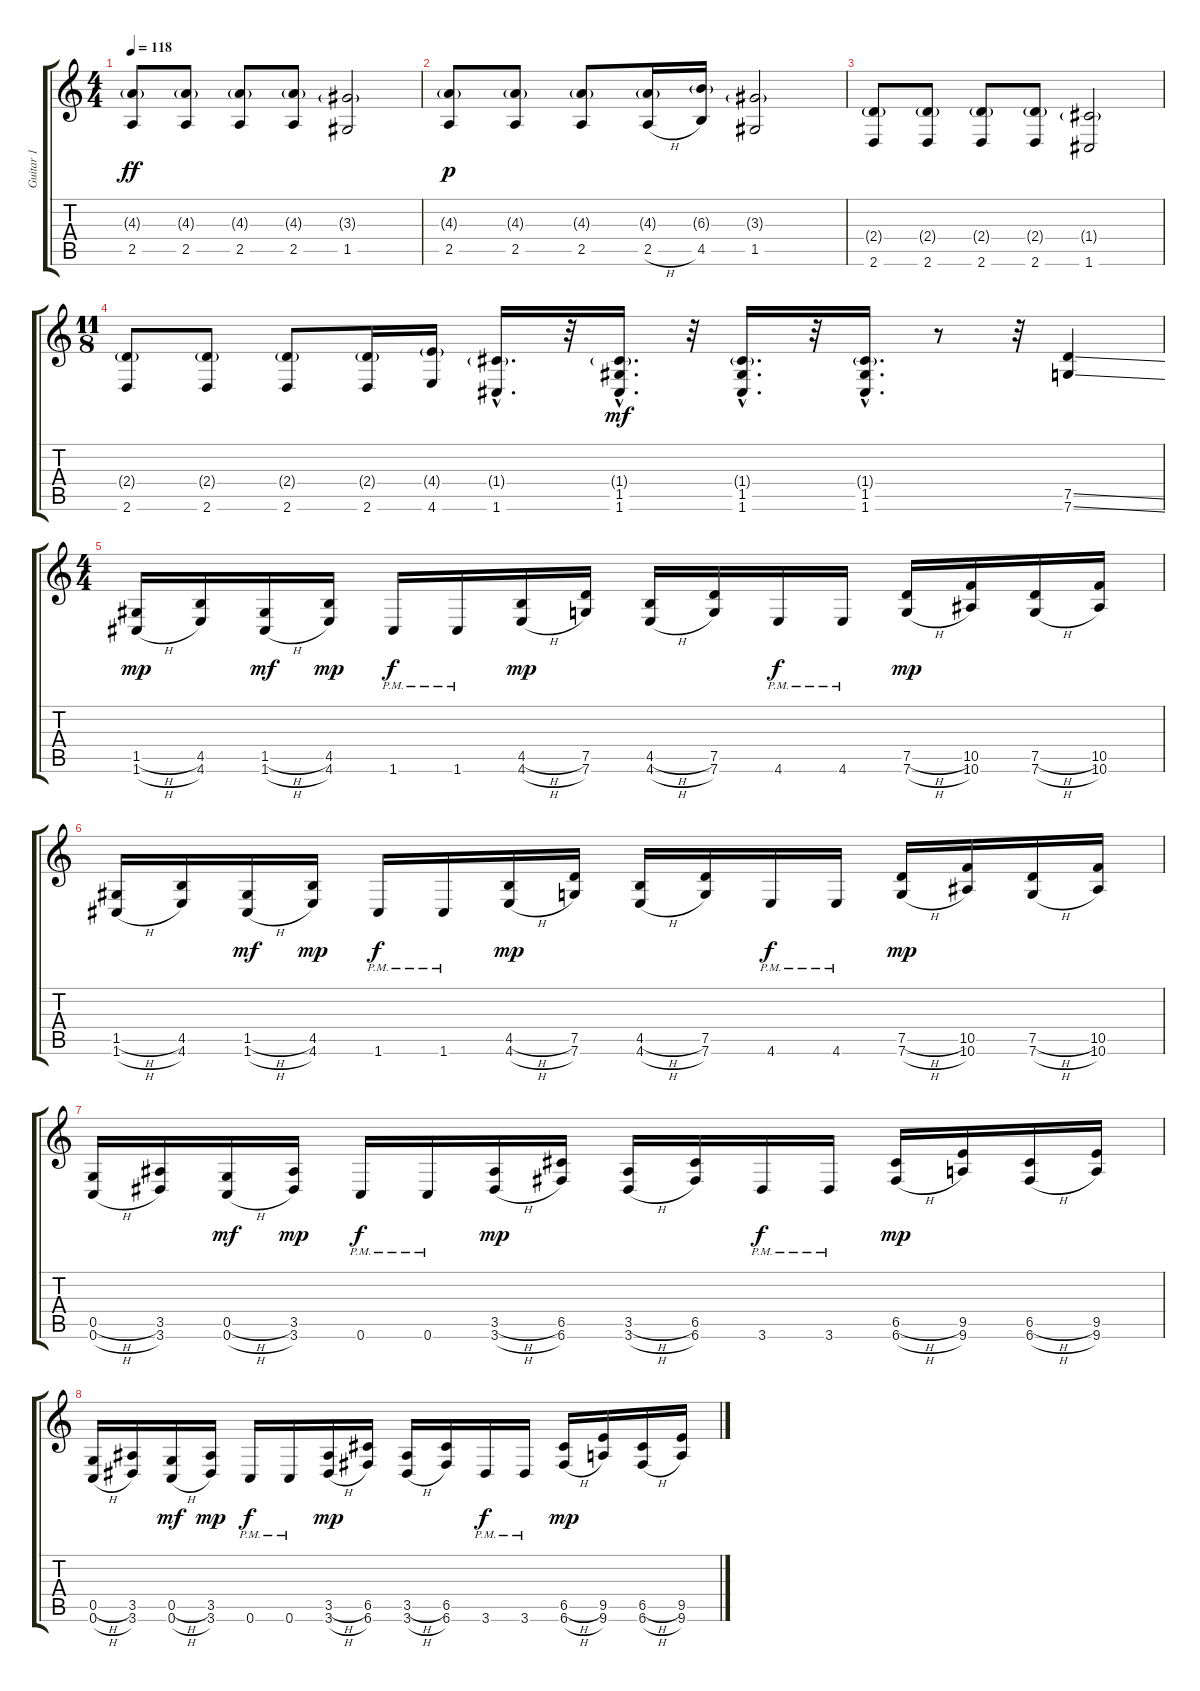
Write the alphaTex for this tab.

\track ("Guitar 1" "Guitar 1") {instrument distortionguitar}
\staff {score tabs}
\tuning (D4 A3 F3 C3 G2 C2) {hide}
\ts (4 4)
\tempo 118
\clef g2
\ks c
(4.3{g} 2.5).8{dy ff} (4.3{g} 2.5).8 (4.3{g} 2.5).8 (4.3{g} 2.5).8 (3.3{g} 1.5).2 |
(4.3{g} 2.5).8{dy p} (4.3{g} 2.5).8 (4.3{g} 2.5).8 (4.3{g} 2.5{h}).16 (6.3{g} 4.5).16 (3.3{g} 1.5).2 |
(2.4{g} 2.6).8 (2.4{g} 2.6).8 (2.4{g} 2.6).8 (2.4{g} 2.6).8 (1.4{g} 1.6).2 |
\ts (11 8)
(2.4{g} 2.6).8 (2.4{g} 2.6).8 (2.4{g} 2.6).8 (2.4{g} 2.6).16 (4.4{g} 4.6).16 (1.4{g hac} 1.6{hac}).16{d} r.32 (1.4{g hac} 1.5{hac} 1.6{hac}).16{d dy mf} r.32 (1.4{g hac} 1.5{hac} 1.6{hac}).16{d} r.32 (1.4{g hac} 1.5{hac} 1.6{hac}).16{d} r.8 r.32 (7.5{ss} 7.6{ss}).4 |
\ts (4 4)
(1.5{h} 1.6{h}).16{dy mp} (4.5 4.6).16 (1.5{h} 1.6{h}).16{dy mf} (4.5 4.6).16{dy mp} 1.6{pm}.16{dy f} 1.6{pm}.16 (4.5{h} 4.6{h}).16{dy mp} (7.5 7.6).16 (4.5{h} 4.6{h}).16 (7.5 7.6).16 4.6{pm}.16{dy f} 4.6{pm}.16 (7.5{h} 7.6{h}).16{dy mp} (10.5 10.6).16 (7.5{h} 7.6{h}).16 (10.5 10.6).16 |
(1.5{h} 1.6{h}).16 (4.5 4.6).16 (1.5{h} 1.6{h}).16{dy mf} (4.5 4.6).16{dy mp} 1.6{pm}.16{dy f} 1.6{pm}.16 (4.5{h} 4.6{h}).16{dy mp} (7.5 7.6).16 (4.5{h} 4.6{h}).16 (7.5 7.6).16 4.6{pm}.16{dy f} 4.6{pm}.16 (7.5{h} 7.6{h}).16{dy mp} (10.5 10.6).16 (7.5{h} 7.6{h}).16 (10.5 10.6).16 |
(0.5{h} 0.6{h}).16 (3.5 3.6).16 (0.5{h} 0.6{h}).16{dy mf} (3.5 3.6).16{dy mp} 0.6{pm}.16{dy f} 0.6{pm}.16 (3.5{h} 3.6{h}).16{dy mp} (6.5 6.6).16 (3.5{h} 3.6{h}).16 (6.5 6.6).16 3.6{pm}.16{dy f} 3.6{pm}.16 (6.5{h} 6.6{h}).16{dy mp} (9.5 9.6).16 (6.5{h} 6.6{h}).16 (9.5 9.6).16 |
(0.5{h} 0.6{h}).16 (3.5 3.6).16 (0.5{h} 0.6{h}).16{dy mf} (3.5 3.6).16{dy mp} 0.6{pm}.16{dy f} 0.6{pm}.16 (3.5{h} 3.6{h}).16{dy mp} (6.5 6.6).16 (3.5{h} 3.6{h}).16 (6.5 6.6).16 3.6{pm}.16{dy f} 3.6{pm}.16 (6.5{h} 6.6{h}).16{dy mp} (9.5 9.6).16 (6.5{h} 6.6{h}).16 (9.5 9.6).16
